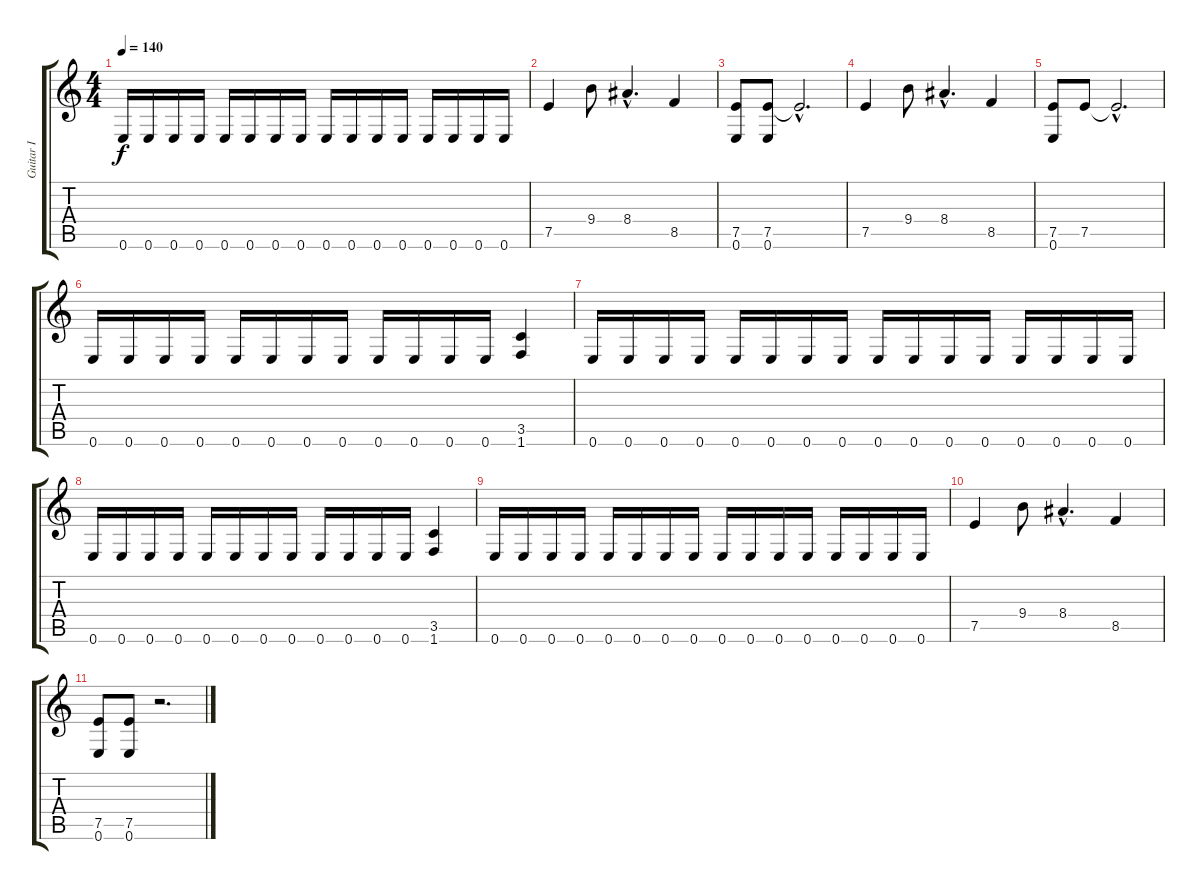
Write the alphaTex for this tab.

\track ("Guitar I" "Guitar I") {instrument distortionguitar}
\staff {score tabs}
\tuning (E4 B3 G3 D3 A2 E2) {hide}
\ts (4 4)
\tempo 140
\clef g2
\ks c
0.6.16{dy f} 0.6.16 0.6.16 0.6.16 0.6.16 0.6.16 0.6.16 0.6.16 0.6.16 0.6.16 0.6.16 0.6.16 0.6.16 0.6.16 0.6.16 0.6.16 |
7.5.4 9.4.8 8.4{hac}.4{d} 8.5.4 |
(7.5 0.6).8 (7.5 0.6).8 7.5{hac t}.2{d} |
7.5.4 9.4.8 8.4{hac}.4{d} 8.5.4 |
(7.5 0.6).8 7.5.8 7.5{hac t}.2{d} |
0.6.16 0.6.16 0.6.16 0.6.16 0.6.16 0.6.16 0.6.16 0.6.16 0.6.16 0.6.16 0.6.16 0.6.16 (3.5 1.6).4 |
0.6.16 0.6.16 0.6.16 0.6.16 0.6.16 0.6.16 0.6.16 0.6.16 0.6.16 0.6.16 0.6.16 0.6.16 0.6.16 0.6.16 0.6.16 0.6.16 |
0.6.16 0.6.16 0.6.16 0.6.16 0.6.16 0.6.16 0.6.16 0.6.16 0.6.16 0.6.16 0.6.16 0.6.16 (3.5 1.6).4 |
0.6.16 0.6.16 0.6.16 0.6.16 0.6.16 0.6.16 0.6.16 0.6.16 0.6.16 0.6.16 0.6.16 0.6.16 0.6.16 0.6.16 0.6.16 0.6.16 |
7.5.4 9.4.8 8.4{hac}.4{d} 8.5.4 |
(7.5 0.6).8 (7.5 0.6).8 r.2{d}
